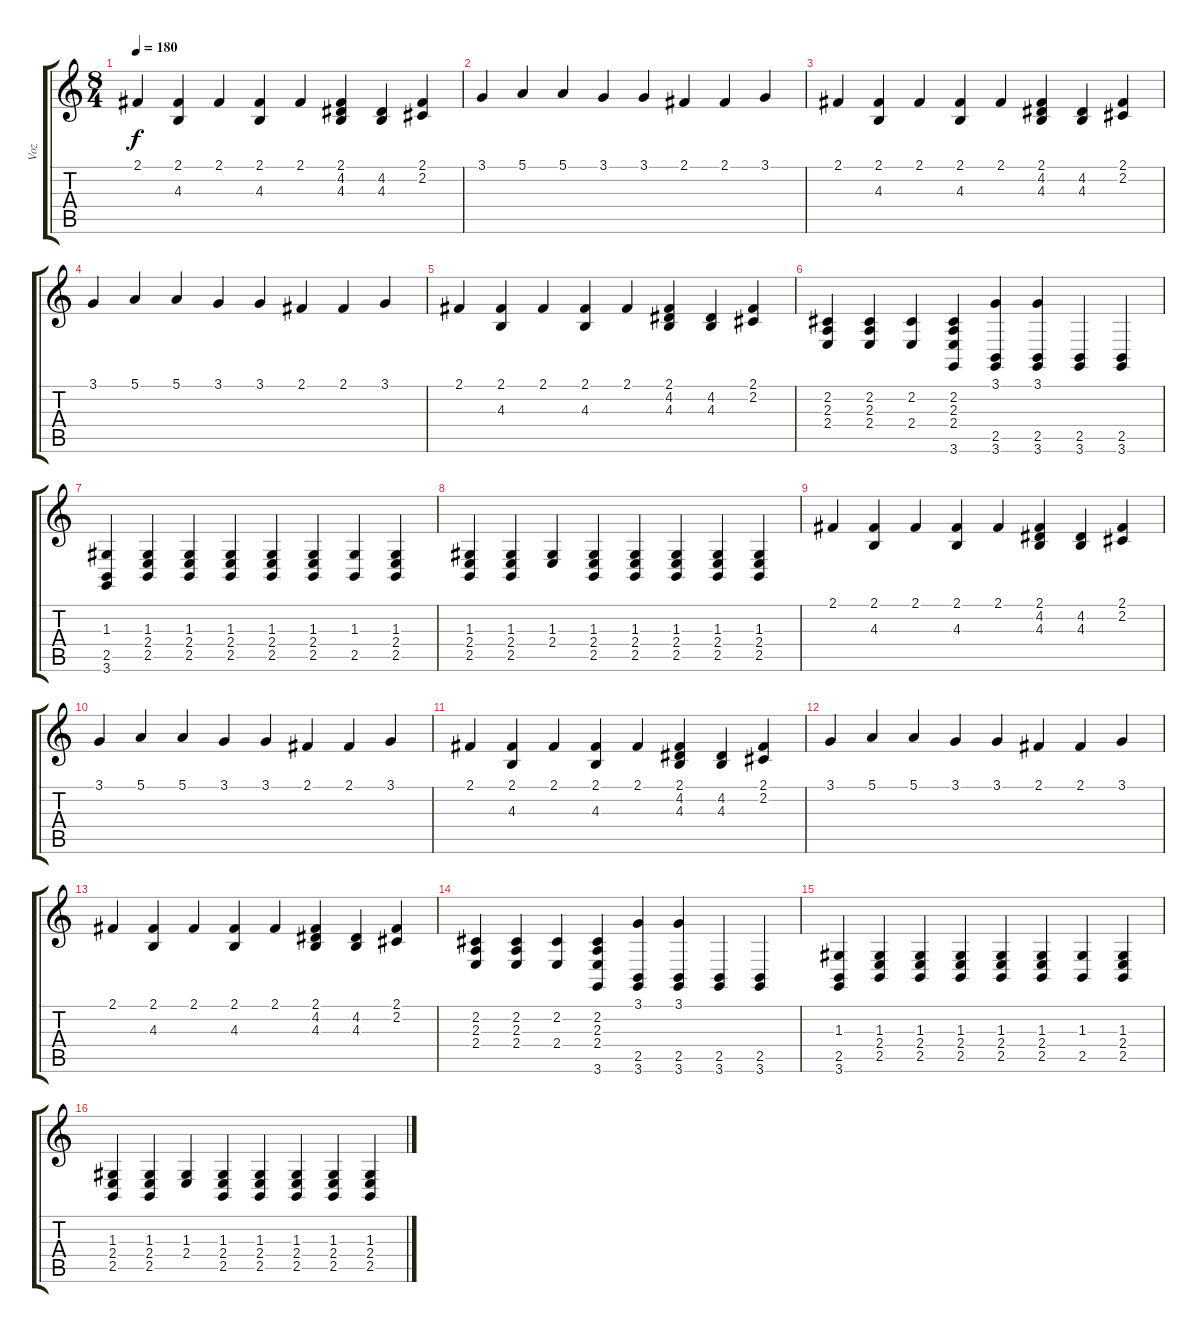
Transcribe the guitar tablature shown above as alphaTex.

\track ("Voz" "Voz") {instrument choiraahs}
\staff {score tabs}
\tuning (E4 B3 G3 D3 A2 E2) {hide}
\ts (8 4)
\tempo 180
\clef g2
\ks c
2.1.4{dy f instrument choiraahs} (2.1 4.3).4 2.1.4 (2.1 4.3).4 2.1.4 (2.1 4.2 4.3).4 (4.2 4.3).4 (2.1 2.2).4 |
3.1.4 5.1.4 5.1.4 3.1.4 3.1.4 2.1.4 2.1.4 3.1.4 |
2.1.4 (2.1 4.3).4 2.1.4 (2.1 4.3).4 2.1.4 (2.1 4.2 4.3).4 (4.2 4.3).4 (2.1 2.2).4 |
3.1.4 5.1.4 5.1.4 3.1.4 3.1.4 2.1.4 2.1.4 3.1.4 |
2.1.4 (2.1 4.3).4 2.1.4 (2.1 4.3).4 2.1.4 (2.1 4.2 4.3).4 (4.2 4.3).4 (2.1 2.2).4 |
(2.2 2.3 2.4).4 (2.2 2.3 2.4).4 (2.2 2.4).4 (2.2 2.3 2.4 3.6).4 (3.1 2.5 3.6).4 (3.1 2.5 3.6).4 (2.5 3.6).4 (2.5 3.6).4 |
(1.3 2.5 3.6).4 (1.3 2.4 2.5).4 (1.3 2.4 2.5).4 (1.3 2.4 2.5).4 (1.3 2.4 2.5).4 (1.3 2.4 2.5).4 (1.3 2.5).4 (1.3 2.4 2.5).4 |
(1.3 2.4 2.5).4 (1.3 2.4 2.5).4 (1.3 2.4).4 (1.3 2.4 2.5).4 (1.3 2.4 2.5).4 (1.3 2.4 2.5).4 (1.3 2.4 2.5).4 (1.3 2.4 2.5).4 |
2.1.4 (2.1 4.3).4 2.1.4 (2.1 4.3).4 2.1.4 (2.1 4.2 4.3).4 (4.2 4.3).4 (2.1 2.2).4 |
3.1.4 5.1.4 5.1.4 3.1.4 3.1.4 2.1.4 2.1.4 3.1.4 |
2.1.4 (2.1 4.3).4 2.1.4 (2.1 4.3).4 2.1.4 (2.1 4.2 4.3).4 (4.2 4.3).4 (2.1 2.2).4 |
3.1.4 5.1.4 5.1.4 3.1.4 3.1.4 2.1.4 2.1.4 3.1.4 |
2.1.4 (2.1 4.3).4 2.1.4 (2.1 4.3).4 2.1.4 (2.1 4.2 4.3).4 (4.2 4.3).4 (2.1 2.2).4 |
(2.2 2.3 2.4).4 (2.2 2.3 2.4).4 (2.2 2.4).4 (2.2 2.3 2.4 3.6).4 (3.1 2.5 3.6).4 (3.1 2.5 3.6).4 (2.5 3.6).4 (2.5 3.6).4 |
(1.3 2.5 3.6).4 (1.3 2.4 2.5).4 (1.3 2.4 2.5).4 (1.3 2.4 2.5).4 (1.3 2.4 2.5).4 (1.3 2.4 2.5).4 (1.3 2.5).4 (1.3 2.4 2.5).4 |
(1.3 2.4 2.5).4 (1.3 2.4 2.5).4 (1.3 2.4).4 (1.3 2.4 2.5).4 (1.3 2.4 2.5).4 (1.3 2.4 2.5).4 (1.3 2.4 2.5).4 (1.3 2.4 2.5).4
